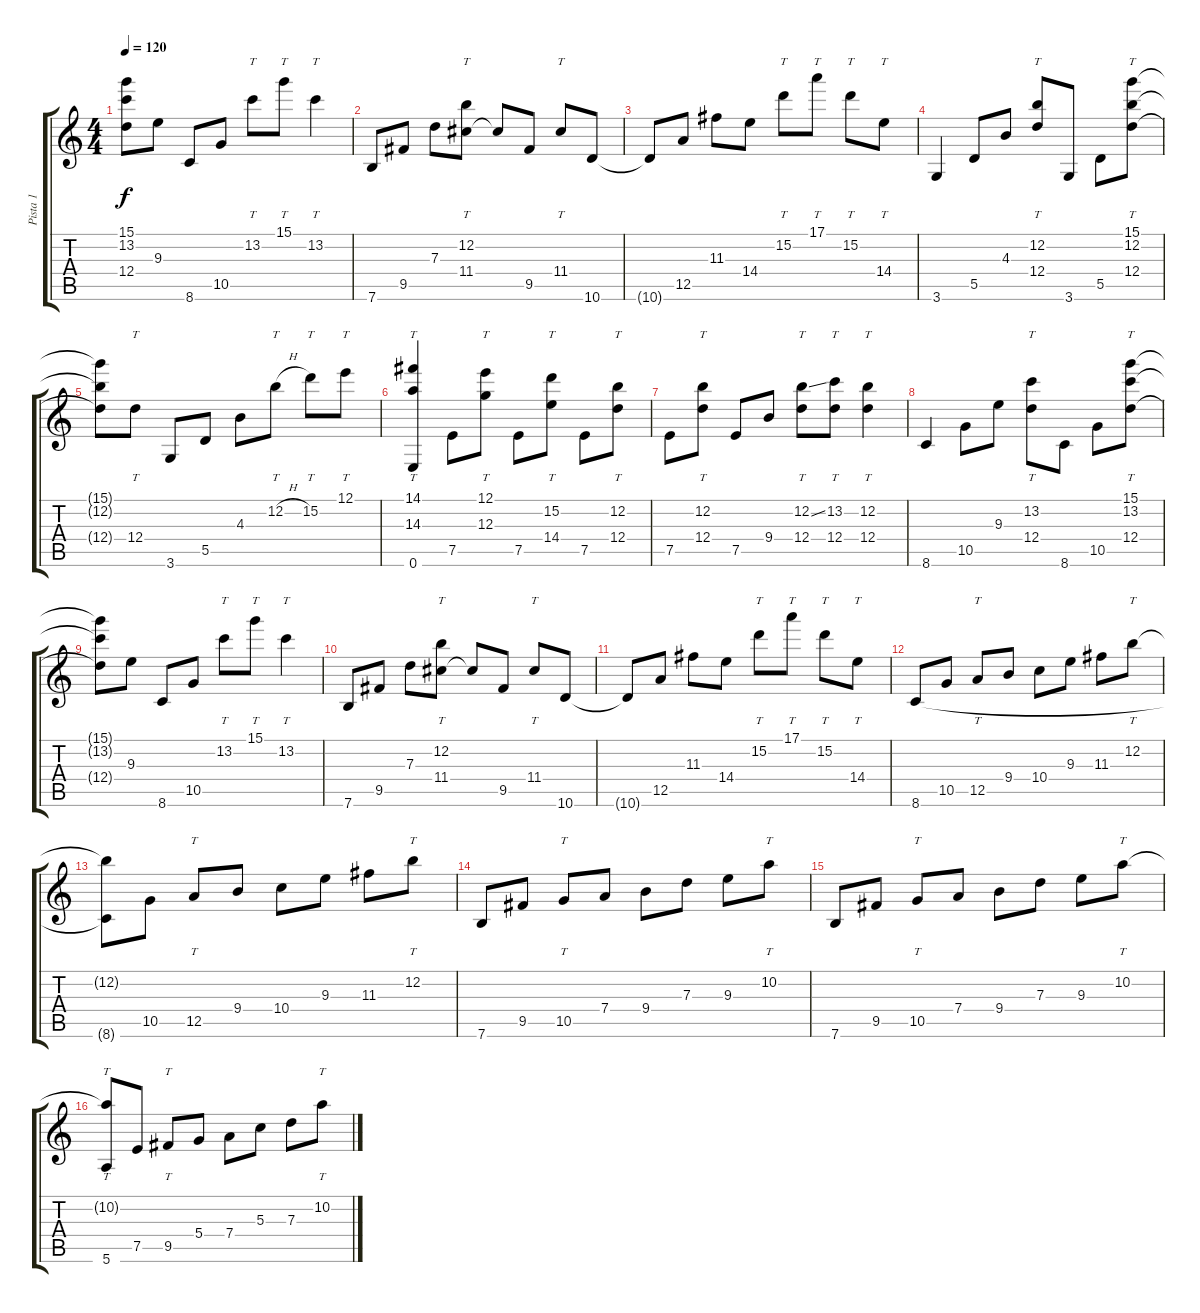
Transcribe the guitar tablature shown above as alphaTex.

\track ("Pista 1" "Pista 1") {instrument acousticguitarsteel}
\staff {score tabs}
\tuning (E4 B3 G3 D3 A2 E2) {hide}
\ts (4 4)
\tempo 120
\clef g2
\ks c
(15.1{t} 13.2{t} 12.4{t}).8{dy f} 9.3.8 8.6.8 10.5.8 13.2.8{tt} 15.1.8{tt} 13.2.4{tt} |
7.6.8 9.5.8 7.3.8 (12.2 11.4).8{tt} 11.4{t}.8 9.5.8 11.4.8{tt} 10.6.8 |
10.6{t}.8 12.5.8 11.3.8 14.4.8 15.2.8{tt} 17.1.8{tt} 15.2.8{tt} 14.4.8{tt} |
3.6.4 5.5.8 4.3.8 (12.2 12.4).8{tt} 3.6.8 5.5.8 (15.1 12.2 12.4).8{tt} |
(15.1{t} 12.2{t} 12.4{t}).8 12.4.8{tt} 3.6.8 5.5.8 4.3.8 12.2{h}.8{tt} 15.2.8{tt} 12.1.8{tt} |
(14.1 14.3 0.6).4{tt} 7.5.8 (12.1 12.3).8{tt} 7.5.8 (15.2 14.4).8{tt} 7.5.8 (12.2 12.4).8{tt} |
7.5.8 (12.2 12.4).8{tt} 7.5.8 9.4.8 (12.2{ss} 12.4).8{tt} (13.2 12.4).8{tt} (12.2 12.4).4{tt} |
8.6.4 10.5.8 9.3.8 (13.2 12.4).8{tt} 8.6.8 10.5.8 (15.1 13.2 12.4).8{tt} |
(15.1{t} 13.2{t} 12.4{t}).8 9.3.8 8.6.8 10.5.8 13.2.8{tt} 15.1.8{tt} 13.2.4{tt} |
7.6.8 9.5.8 7.3.8 (12.2 11.4).8{tt} 11.4{t}.8 9.5.8 11.4.8{tt} 10.6.8 |
10.6{t}.8 12.5.8 11.3.8 14.4.8 15.2.8{tt} 17.1.8{tt} 15.2.8{tt} 14.4.8{tt} |
8.6.8 10.5.8 12.5.8{tt} 9.4.8 10.4.8 9.3.8 11.3.8 12.2.8{tt} |
(12.2{t} 8.6{t}).8 10.5.8 12.5.8{tt} 9.4.8 10.4.8 9.3.8 11.3.8 12.2.8{tt} |
7.6.8 9.5.8 10.5.8{tt} 7.4.8 9.4.8 7.3.8 9.3.8 10.2.8{tt} |
7.6.8 9.5.8 10.5.8{tt} 7.4.8 9.4.8 7.3.8 9.3.8 10.2.8{tt} |
(10.2{t} 5.6).8{tt} 7.5.8 9.5.8{tt} 5.4.8 7.4.8 5.3.8 7.3.8 10.2.8{tt}
